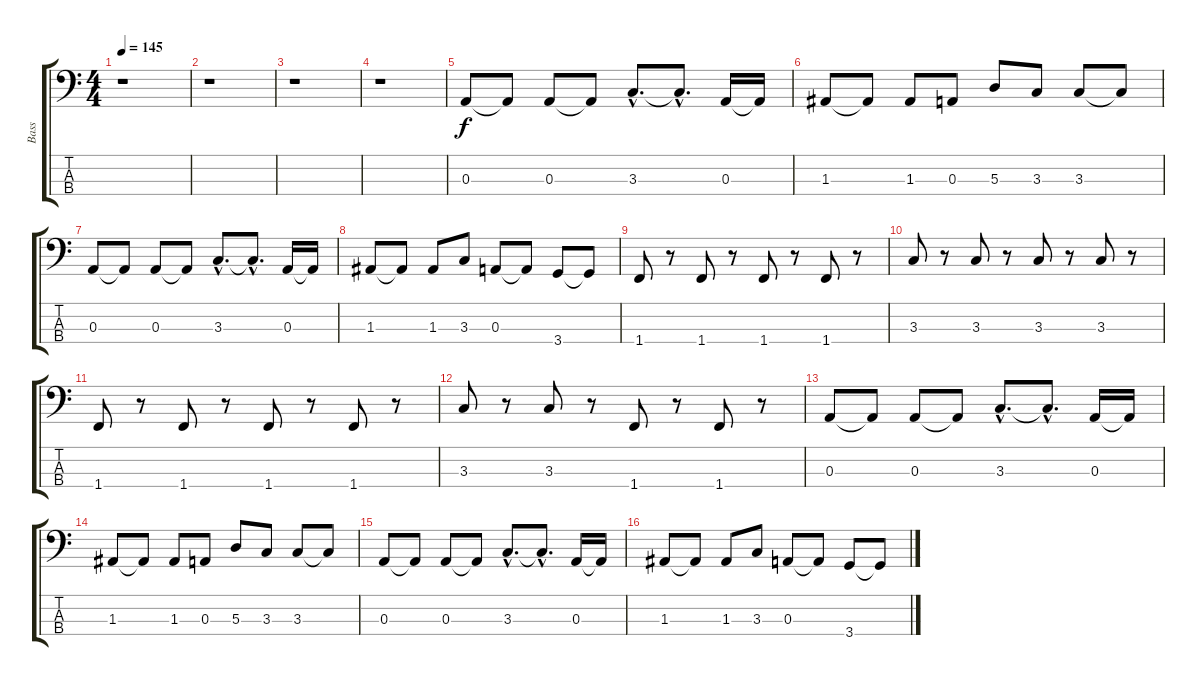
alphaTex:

\track ("Bass" "Bass") {instrument electricbasspick}
\staff {score tabs}
\tuning (G2 D2 A1 E1) {hide}
\ts (4 4)
\tempo 145
\clef f4
\ks c
r.1{dy f instrument electricbasspick} |
r.1 |
r.1 |
r.1 |
0.3.8 0.3{t}.8 0.3.8 0.3{t}.8 3.3{hac}.8{d} 3.3{hac t}.8{d} 0.3.16 0.3{t}.16 |
1.3.8 1.3{t}.8 1.3.8 0.3.8 5.3.8 3.3.8 3.3.8 3.3{t}.8 |
0.3.8 0.3{t}.8 0.3.8 0.3{t}.8 3.3{hac}.8{d} 3.3{hac t}.8{d} 0.3.16 0.3{t}.16 |
1.3.8 1.3{t}.8 1.3.8 3.3.8 0.3.8 0.3{t}.8 3.4.8 3.4{t}.8 |
1.4.8{volume 13 instrument electricbasspick} r.8 1.4.8 r.8 1.4.8 r.8 1.4.8 r.8 |
3.3.8 r.8 3.3.8 r.8 3.3.8 r.8 3.3.8 r.8 |
1.4.8 r.8 1.4.8 r.8 1.4.8 r.8 1.4.8 r.8 |
3.3.8 r.8 3.3.8 r.8 1.4.8 r.8 1.4.8 r.8 |
0.3.8 0.3{t}.8 0.3.8 0.3{t}.8 3.3{hac}.8{d} 3.3{hac t}.8{d} 0.3.16 0.3{t}.16 |
1.3.8 1.3{t}.8 1.3.8 0.3.8 5.3.8 3.3.8 3.3.8 3.3{t}.8 |
0.3.8 0.3{t}.8 0.3.8 0.3{t}.8 3.3{hac}.8{d} 3.3{hac t}.8{d} 0.3.16 0.3{t}.16 |
1.3.8 1.3{t}.8 1.3.8 3.3.8 0.3.8 0.3{t}.8 3.4.8 3.4{t}.8
